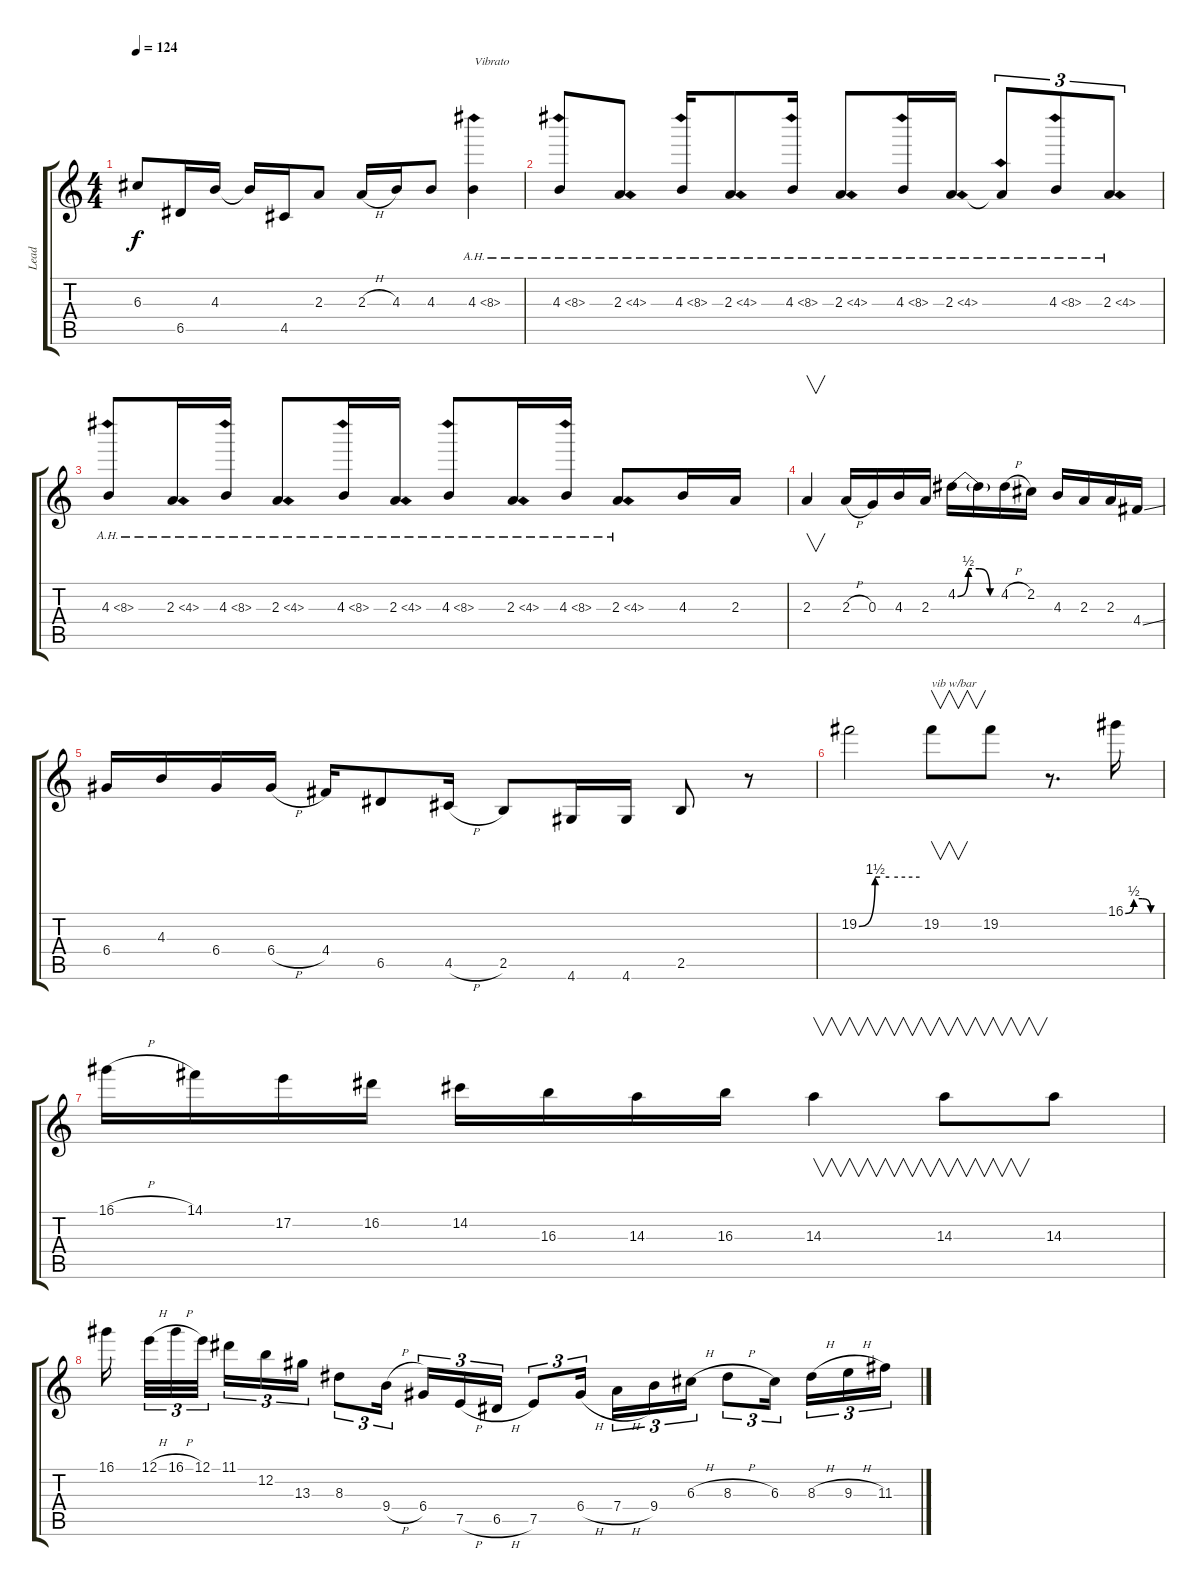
\track ("Lead" "Lead") {instrument distortionguitar}
\staff {score tabs}
\tuning (E4 B3 G3 D3 A2 E2) {hide}
\ts (4 4)
\tempo 124
\clef g2
\ks c
6.3.8{dy f} 6.5.16 4.3.16 4.3{t}.16 4.5.16 2.3.8 2.3{h}.16 4.3.16 4.3.8 4.3{ah 4}.4{txt "Vibrato"} |
4.3{ah 4}.8 2.3{ah 2}.8 4.3{ah 4}.16 2.3{ah 2}.8 4.3{ah 4}.16 2.3{ah 2}.8 4.3{ah 4}.16 2.3{ah 2}.16 2.3{ah 12 t}.8{tu (3 2)} 4.3{ah 4}.8{tu (3 2)} 2.3{ah 2}.8{tu (3 2)} |
4.3{ah 4}.8 2.3{ah 2}.16 4.3{ah 4}.16 2.3{ah 2}.8 4.3{ah 4}.16 2.3{ah 2}.16 4.3{ah 4}.8 2.3{ah 2}.16 4.3{ah 4}.16 2.3{ah 2}.8 4.3.16 2.3.16 |
2.3.4{v} 2.3{h}.16 0.3.16 4.3.16 2.3.16 4.2{be (custom 0 0 15 2 30 2 45 0 60 0)}.16 4.2{t}.16 4.2{h}.16 2.2.16 4.3.16 2.3.16 2.3.16 4.4{ss}.16 |
6.4.16 4.3.16 6.4.16 6.4{h}.16 4.4.16 6.5.8 4.5{h}.16 2.5.8 4.6.16 4.6.16 2.5.8 r.8 |
19.2{be (custom 0 0 16 6 21 6 30 6 60 6)}.2 19.2.8{v txt "vib w/bar"} 19.2.8 r.8{d} 16.1{be (custom 0 0 15 2 30 2 45 0 60 0)}.16 |
16.1{h}.16 14.1.16 17.2.16 16.2.16 14.2.16 16.3.16 14.3.16 16.3.16 14.3.4{v} 14.3.8{v} 14.3.8 |
16.1.16 12.1{h}.32{tu (3 2)} 16.1{h}.32{tu (3 2)} 12.1.32{tu (3 2)} 11.1.16{tu (3 2)} 12.2.16{tu (3 2)} 13.3.16{tu (3 2)} 8.3.8{tu (3 2)} 9.4{h}.16{tu (3 2)} 6.4.16{tu (3 2)} 7.5{h}.16{tu (3 2)} 6.5{h}.16{tu (3 2)} 7.5.8{tu (3 2)} 6.4{h}.16{tu (3 2)} 7.4{h}.16{tu (3 2)} 9.4.16{tu (3 2)} 6.3{h}.16{tu (3 2)} 8.3{h}.8{tu (3 2)} 6.3.16{tu (3 2)} 8.3{h}.16{tu (3 2)} 9.3{h}.16{tu (3 2)} 11.3.16{tu (3 2)}
